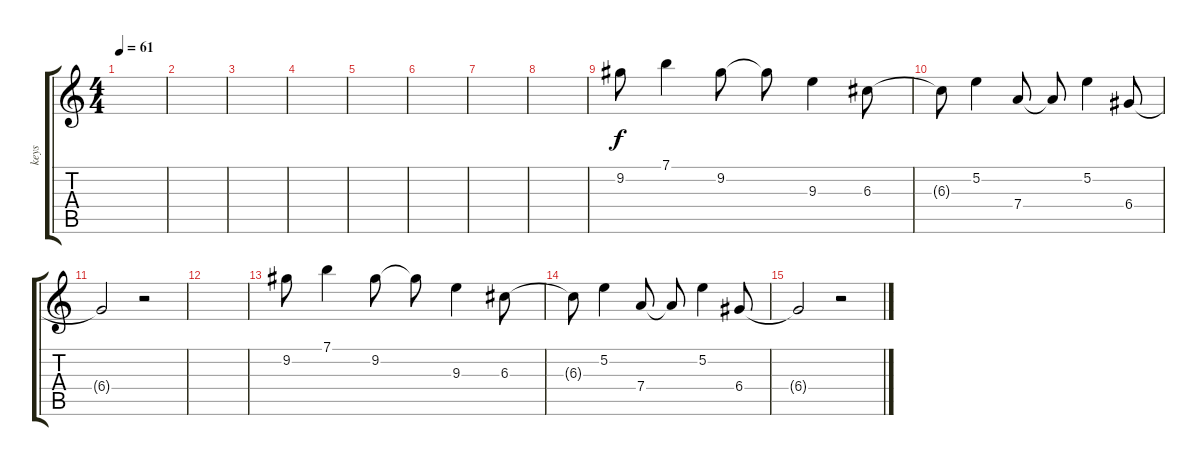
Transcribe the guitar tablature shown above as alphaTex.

\track ("keys" "keys") {instrument electricpiano1}
\staff {score tabs}
\tuning (E5 B4 G4 D4 A3 E3) {hide}
\ts (4 4)
\tempo 61
\clef g2
\ks c
|
|
|
|
|
|
|
|
9.2.8 7.1.4 9.2.8 9.2{t}.8 9.3.4 6.3.8 |
6.3{t}.8 5.2.4 7.4.8 7.4{t}.8 5.2.4 6.4.8 |
6.4{t}.2 r.2 |
|
9.2.8 7.1.4 9.2.8 9.2{t}.8 9.3.4 6.3.8 |
6.3{t}.8 5.2.4 7.4.8 7.4{t}.8 5.2.4 6.4.8 |
6.4{t}.2 r.2
